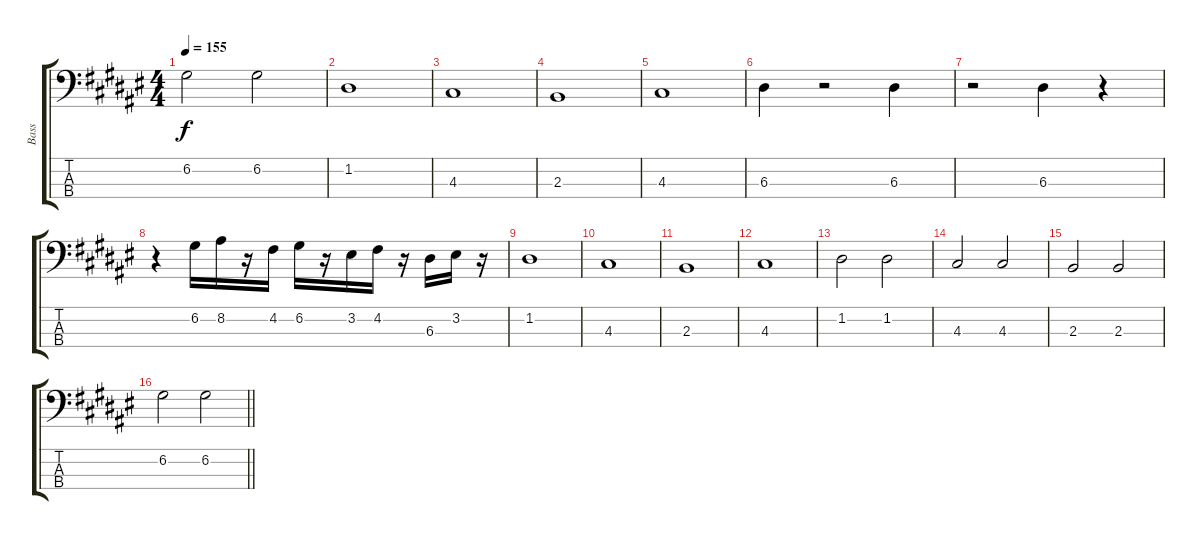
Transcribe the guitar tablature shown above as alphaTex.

\track ("Bass" "Bass") {instrument electricbassfinger}
\staff {score tabs}
\tuning (G2 D2 A1 E1) {hide}
\ts (4 4)
\tempo 155
\clef f4
\ks f#
6.2.2{dy f} 6.2.2 |
1.2.1 |
4.3.1 |
2.3.1 |
4.3.1 |
6.3.4 r.2 6.3.4 |
r.2 6.3.4 r.4 |
r.4 6.2.16 8.2.16 r.16 4.2.16 6.2.16 r.16 3.2.16 4.2.16 r.16 6.3.16 3.2.16 r.16 |
1.2.1 |
4.3.1 |
2.3.1 |
4.3.1 |
1.2.2 1.2.2 |
4.3.2 4.3.2 |
2.3.2 2.3.2 |
\barLineRight lightlight
6.2.2 6.2.2
